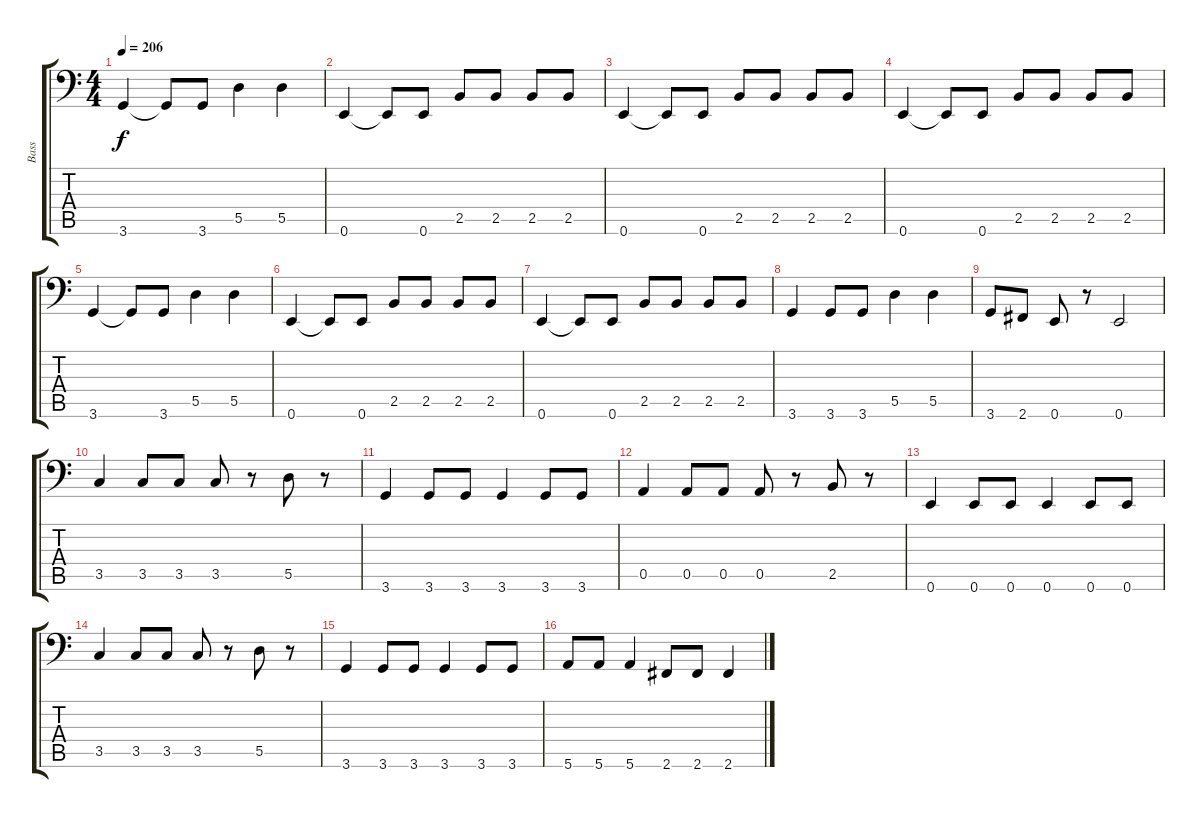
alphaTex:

\track ("Bass" "Bass") {instrument electricbasspick}
\staff {score tabs}
\tuning (E3 B2 G2 D2 A1 E1) {hide}
\ts (4 4)
\tempo 206
\clef f4
\ks c
3.6.4{dy f} 3.6{t}.8 3.6.8 5.5.4 5.5.4 |
0.6.4 0.6{t}.8 0.6.8 2.5.8 2.5.8 2.5.8 2.5.8 |
0.6.4 0.6{t}.8 0.6.8 2.5.8 2.5.8 2.5.8 2.5.8 |
0.6.4 0.6{t}.8 0.6.8 2.5.8 2.5.8 2.5.8 2.5.8 |
3.6.4 3.6{t}.8 3.6.8 5.5.4 5.5.4 |
0.6.4 0.6{t}.8 0.6.8 2.5.8 2.5.8 2.5.8 2.5.8 |
0.6.4 0.6{t}.8 0.6.8 2.5.8 2.5.8 2.5.8 2.5.8 |
3.6.4 3.6.8 3.6.8 5.5.4 5.5.4 |
3.6.8 2.6.8 0.6.8 r.8 0.6.2 |
3.5.4 3.5.8 3.5.8 3.5.8 r.8 5.5.8 r.8 |
3.6.4 3.6.8 3.6.8 3.6.4 3.6.8 3.6.8 |
0.5.4 0.5.8 0.5.8 0.5.8 r.8 2.5.8 r.8 |
0.6.4 0.6.8 0.6.8 0.6.4 0.6.8 0.6.8 |
3.5.4 3.5.8 3.5.8 3.5.8 r.8 5.5.8 r.8 |
3.6.4 3.6.8 3.6.8 3.6.4 3.6.8 3.6.8 |
5.6.8 5.6.8 5.6.4 2.6.8 2.6.8 2.6.4
